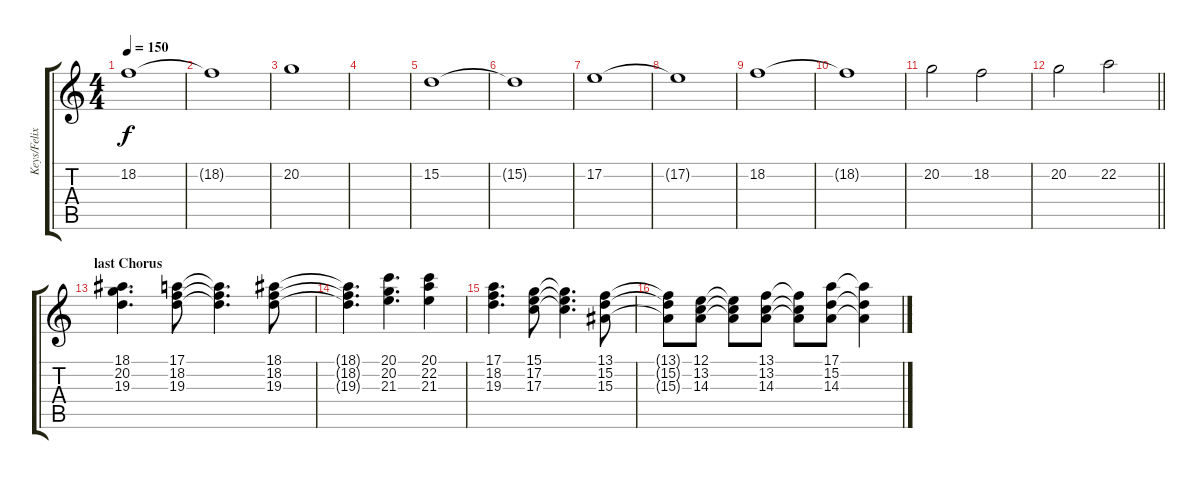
\track ("Keys/Felix" "Keys/Felix") {instrument stringensemble1}
\staff {score tabs}
\tuning (E4 B3 G3 D3 A2 D2) {hide}
\ts (4 4)
\tempo 150
\clef g2
\ks c
18.2.1{dy f} |
18.2{t}.1 |
20.2.1 |
|
15.2.1 |
15.2{t}.1 |
17.2.1 |
17.2{t}.1 |
18.2.1 |
18.2{t}.1 |
20.2.2 18.2.2 |
\barLineRight lightlight
20.2.2 22.2.2 |
\section ("" "last Chorus")
(18.1 20.2 19.3).4{d} (17.1 18.2 19.3).8 (17.1{t} 18.2{t} 19.3{t}).4{d} (18.1 18.2 19.3).8 |
(18.1{t} 18.2{t} 19.3{t}).4{d} (20.1 20.2 21.3).4{d} (20.1 22.2 21.3).4 |
(17.1 18.2 19.3).4{d} (15.1 17.2 17.3).8 (15.1{t} 17.2{t} 17.3{t}).4{d} (13.1 15.2 15.3).8 |
(13.1{t} 15.2{t} 15.3{t}).8 (12.1 13.2 14.3).8 (12.1{t} 13.2{t} 14.3{t}).8 (13.1 13.2 14.3).8 (13.1{t} 13.2{t} 14.3{t}).8 (17.1 15.2 14.3).8 (17.1{t} 15.2{t} 14.3{t}).4
